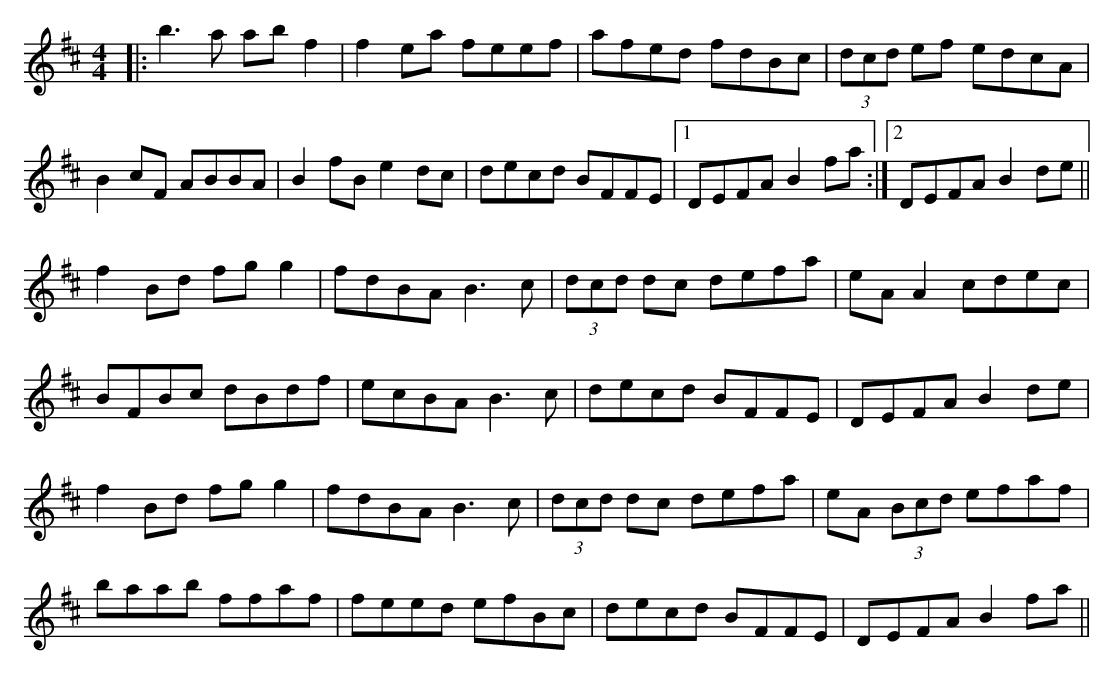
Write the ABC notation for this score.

X:1
M:4/4
K:D
|:b3 a ab f2|f2 ea feef|afed fdBc|(3dcd ef edcA|
B2 cF ABBA|B2 fB e2 dc|decd BFFE|1 DEFA B2 fa:|2 DEFA B2 de||
f2 Bd fg g2|fdBA B3 c|(3dcd dc defa| eA A2 cdec|
BFBc dBdf|ecBA B3 c|decd BFFE|DEFA B2 de|
f2 Bd fg g2|fdBA B3 c|(3dcd dc defa| eA (3Bcd efaf|
baab ffaf|feed efBc|decd BFFE|DEFA B2 fa||
